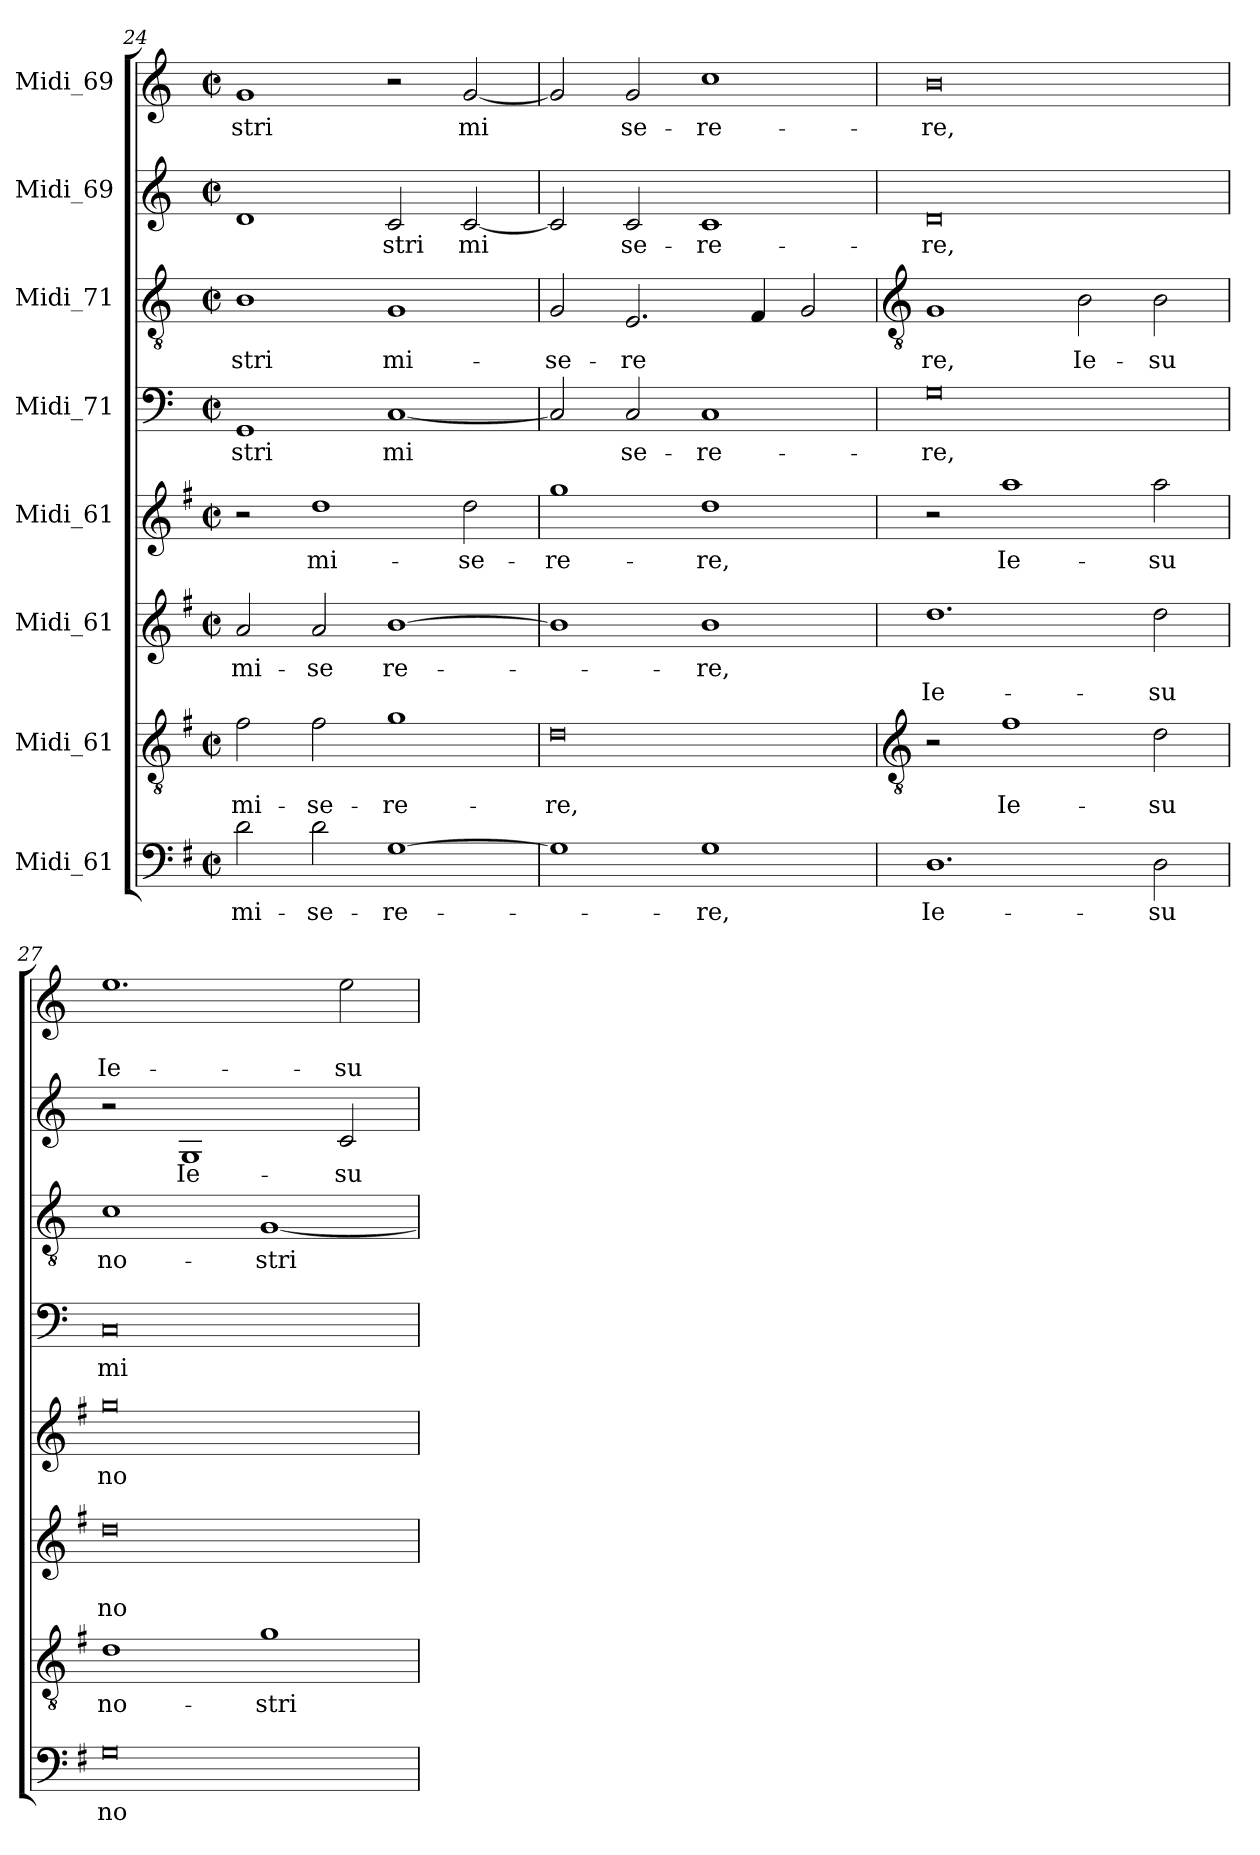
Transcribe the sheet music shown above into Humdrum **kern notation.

**kern	**text	**kern	**text	**kern	**text	**text	**kern	**text	**kern	**text	**kern	**text	**kern	**text	**kern	**text	**text
*part8	*part8	*part7	*part7	*part6	*part6	*part6	*part5	*part5	*part4	*part4	*part3	*part3	*part2	*part2	*part1	*part1	*part1
*staff8	*staff8	*staff7	*staff7	*staff6	*staff6	*staff6	*staff5	*staff5	*staff4	*staff4	*staff3	*staff3	*staff2	*staff2	*staff1	*staff1	*staff1
*I"Midi_61	*	*I"Midi_61	*	*I"Midi_61	*	*	*I"Midi_61	*	*I"Midi_71	*	*I"Midi_71	*	*I"Midi_69	*	*I"Midi_69	*	*
*clefF4	*	*clefGv2	*	*clefG2	*	*	*clefG2	*	*clefF4	*	*clefGv2	*	*clefG2	*	*clefG2	*	*
*ITrd4c7	*	*ITrd4c7	*	*ITrd4c7	*	*	*ITrd4c7	*	*	*	*	*	*	*	*	*	*
*k[]	*	*k[]	*	*k[]	*	*	*k[]	*	*k[]	*	*k[]	*	*k[]	*	*k[]	*	*
*C:	*	*C:	*	*C:	*	*	*C:	*	*C:	*	*C:	*	*C:	*	*C:	*	*
*M4/2	*	*M4/2	*	*M4/2	*	*	*M4/2	*	*M4/2	*	*M4/2	*	*M4/2	*	*M4/2	*	*
*met(c|)	*	*met(c|)	*	*met(c|)	*	*	*met(c|)	*	*met(c|)	*	*met(c|)	*	*met(c|)	*	*met(c|)	*	*
=24	=24	=24	=24	=24	=24	=24	=24	=24	=24	=24	=24	=24	=24	=24	=24	=24	=24
!	!LO:LY:b	!	!LO:LY:b	!	!LO:LY:b	!	!	!	!	!LO:LY:b	!	!LO:LY:b	!	!	!	!LO:LY:b	!
2G	mi-	2B	mi-	2d	mi-	.	2r	.	1GG	-stri	1B	-stri	1d	.	1g	-stri	.
!	!LO:LY:b	!	!LO:LY:b	!	!LO:LY:b	!	!	!LO:LY:b	!	!	!	!	!	!	!	!	!
2G	-se-	2B	-se-	2d	-se	.	1g	mi-	.	.	.	.	.	.	.	.	.
!	!LO:LY:b	!	!LO:LY:b	!	!LO:LY:b	!	!	!	!	!LO:LY:b	!	!LO:LY:b	!	!LO:LY:b	!	!	!
[1C	-re-	1c	-re-	[1e	re-	.	.	.	[1C	mi	1G	mi-	2c	stri	2r	.	.
!	!	!	!	!	!	!	!	!LO:LY:b	!	!	!	!	!	!LO:LY:b	!	!LO:LY:b	!
.	.	.	.	.	.	.	2g	-se-	.	.	.	.	[2c	mi	[2g	mi	.
=25	=25	=25	=25	=25	=25	=25	=25	=25	=25	=25	=25	=25	=25	=25	=25	=25	=25
!	!	!	!LO:LY:b	!	!	!	!	!LO:LY:b	!	!	!	!LO:LY:b	!	!	!	!	!
1C]	.	0G	-re,	1e]	.	.	1cc	-re-	2C]	.	2G	-se-	2c]	.	2g]	.	.
!	!	!	!	!	!	!	!	!	!	!LO:LY:b	!	!LO:LY:b	!	!LO:LY:b	!	!LO:LY:b	!
.	.	.	.	.	.	.	.	.	2C	se-	2.E	-re	2c	se-	2g	se-	.
!	!LO:LY:b	!	!	!	!LO:LY:b	!	!	!LO:LY:b	!	!LO:LY:b	!	!	!	!LO:LY:b	!	!LO:LY:b	!
1C	-re,	.	.	1e	-re,	.	1g	-re,	1C	-re-	.	.	1c	-re-	1cc	-re-	.
.	.	.	.	.	.	.	.	.	.	.	4F	.	.	.	.	.	.
.	.	.	.	.	.	.	.	.	.	.	2G	.	.	.	.	.	.
!!LO:LB:g=z
=26	=26	=26	=26	=26	=26	=26	=26	=26	=26	=26	=26	=26	=26	=26	=26	=26	=26
*	*	*clefGv2	*	*	*	*	*	*	*	*	*clefGv2	*	*	*	*	*	*
!	!LO:LY:b	!	!	!	!	!LO:LY:b	!	!	!	!LO:LY:b	!	!LO:LY:b	!	!LO:LY:b	!	!LO:LY:b	!
1.GG	Ie-	2r	.	1.g	.	Ie-	2r	.	0G	-re,	1G	re,	0d	-re,	0b	-re,	.
!	!	!	!LO:LY:b	!	!	!	!	!LO:LY:b	!	!	!	!	!	!	!	!	!
.	.	1B	Ie-	.	.	.	1dd	Ie-	.	.	.	.	.	.	.	.	.
!	!	!	!	!	!	!	!	!	!	!	!	!LO:LY:b	!	!	!	!	!
.	.	.	.	.	.	.	.	.	.	.	2B	Ie-	.	.	.	.	.
!	!LO:LY:b	!	!LO:LY:b	!	!	!LO:LY:b	!	!LO:LY:b	!	!	!	!LO:LY:b	!	!	!	!	!
2GG	-su	2G	-su	2g	.	-su	2dd	-su	.	.	2B	-su	.	.	.	.	.
=27	=27	=27	=27	=27	=27	=27	=27	=27	=27	=27	=27	=27	=27	=27	=27	=27	=27
!	!LO:LY:b	!	!LO:LY:b	!	!	!LO:LY:b	!	!LO:LY:b	!	!LO:LY:b	!	!LO:LY:b	!	!	!	!	!LO:LY:b
0C	no-	1G	no-	0g	.	no-	0cc	no-	0C	mi-	1c	no-	2r	.	1.ee	.	Ie-
!	!	!	!	!	!	!	!	!	!	!	!	!	!	!LO:LY:b	!	!	!
.	.	.	.	.	.	.	.	.	.	.	.	.	1G	Ie-	.	.	.
!	!	!	!LO:LY:b	!	!	!	!	!	!	!	!	!LO:LY:b	!	!	!	!	!
.	.	1c	-stri	.	.	.	.	.	.	.	[1G	-stri	.	.	.	.	.
!	!	!	!	!	!	!	!	!	!	!	!	!	!	!LO:LY:b	!	!	!LO:LY:b
.	.	.	.	.	.	.	.	.	.	.	.	.	2c	-su	2ee	.	-su
=	=	=	=	=	=	=	=	=	=	=	=	=	=	=	=	=	=
*-	*-	*-	*-	*-	*-	*-	*-	*-	*-	*-	*-	*-	*-	*-	*-	*-	*-
